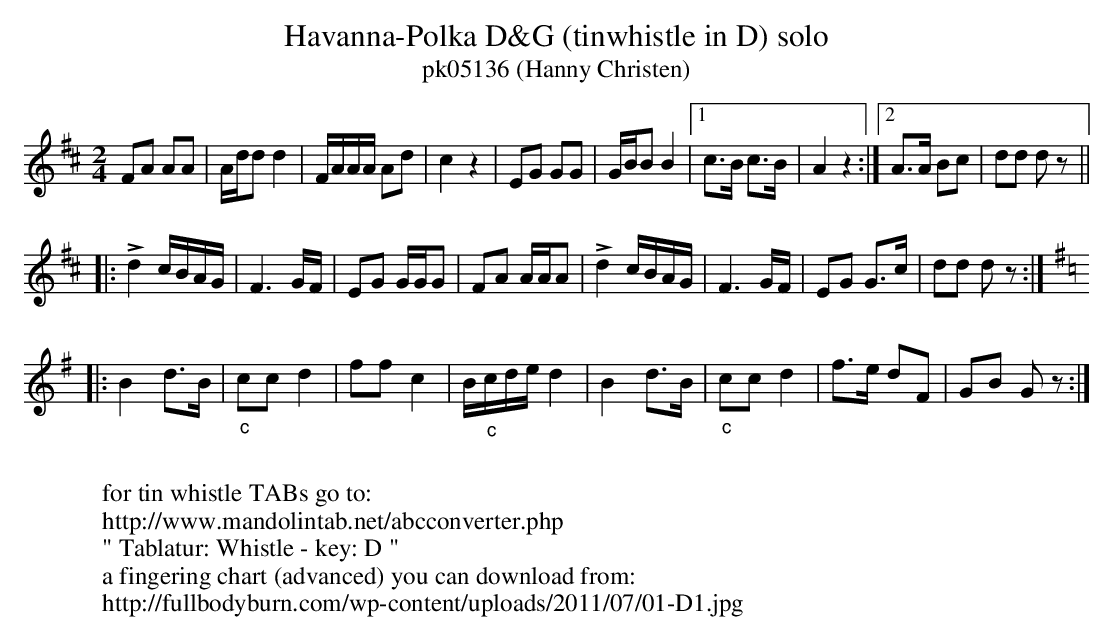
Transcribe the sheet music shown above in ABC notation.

X:1
T:Havanna-Polka D&G (tinwhistle in D) solo
T:pk05136 (Hanny Christen)
M:2/4
L:1/16
K:D transpose=12
F2A2 A2A2 | Add2d4 | FAAA A2d2 | c4z4 | E2G2 G2G2 | GBB2B4 |1 c3B c3B | A4z4 :|2 A3A B2c2 | d2d2 d2z2 ||
|: !>!d4 cBAG | F6GF | E2G2 GGG2 | F2A2 AAA2 | !>!d4 cBAG | F6GF | E2G2 G3c | d2d2 d2z2 :| [K:G]
|: B4d3B | "_c"c2c2d4 | f2f2c4 | B"_c"cde d4 | B4d3B | "_c"c2c2d4 | f3e d2F2 | G2B2 G2z2 :|
W:
W:for tin whistle TABs go to:
W:http://www.mandolintab.net/abcconverter.php
W:" Tablatur: Whistle - key: D "
W:a fingering chart (advanced) you can download from:
W:http://fullbodyburn.com/wp-content/uploads/2011/07/01-D1.jpg
